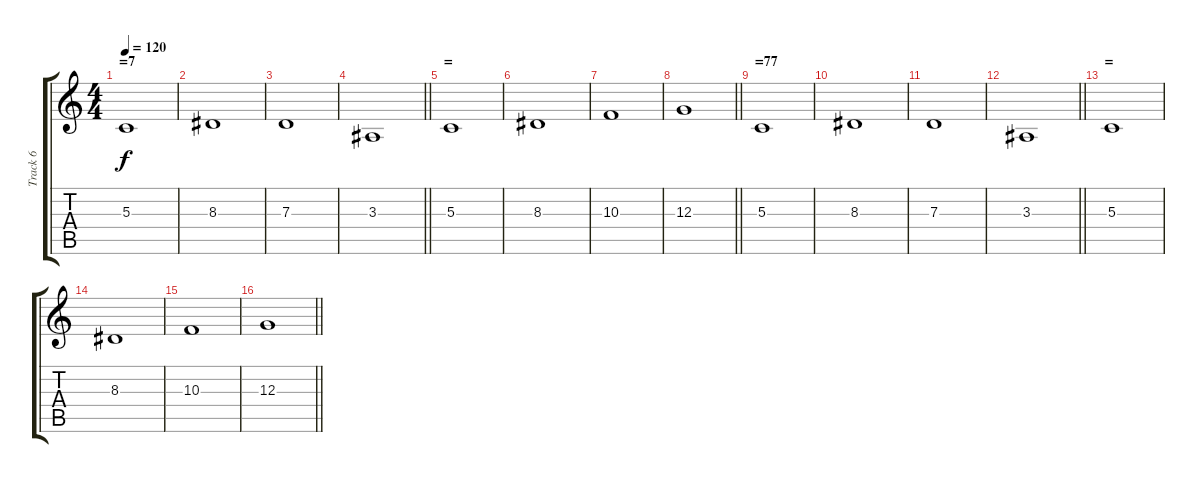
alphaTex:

\track ("Track 6" "Track 6") {instrument pad1newage}
\staff {score tabs}
\tuning (E4 B3 G3 D3 A2 E2) {hide}
\ts (4 4)
\section ("" "=7")
\tempo 120
\clef g2
\ks c
5.3.1{dy f} |
8.3.1 |
7.3.1 |
\barLineRight lightlight
3.3.1 |
\section ("" "=")
5.3.1 |
8.3.1 |
10.3.1 |
\barLineRight lightlight
12.3.1 |
\section ("" "=77")
5.3.1 |
8.3.1 |
7.3.1 |
\barLineRight lightlight
3.3.1 |
\section ("" "=")
5.3.1 |
8.3.1 |
10.3.1 |
\barLineRight lightlight
12.3.1
